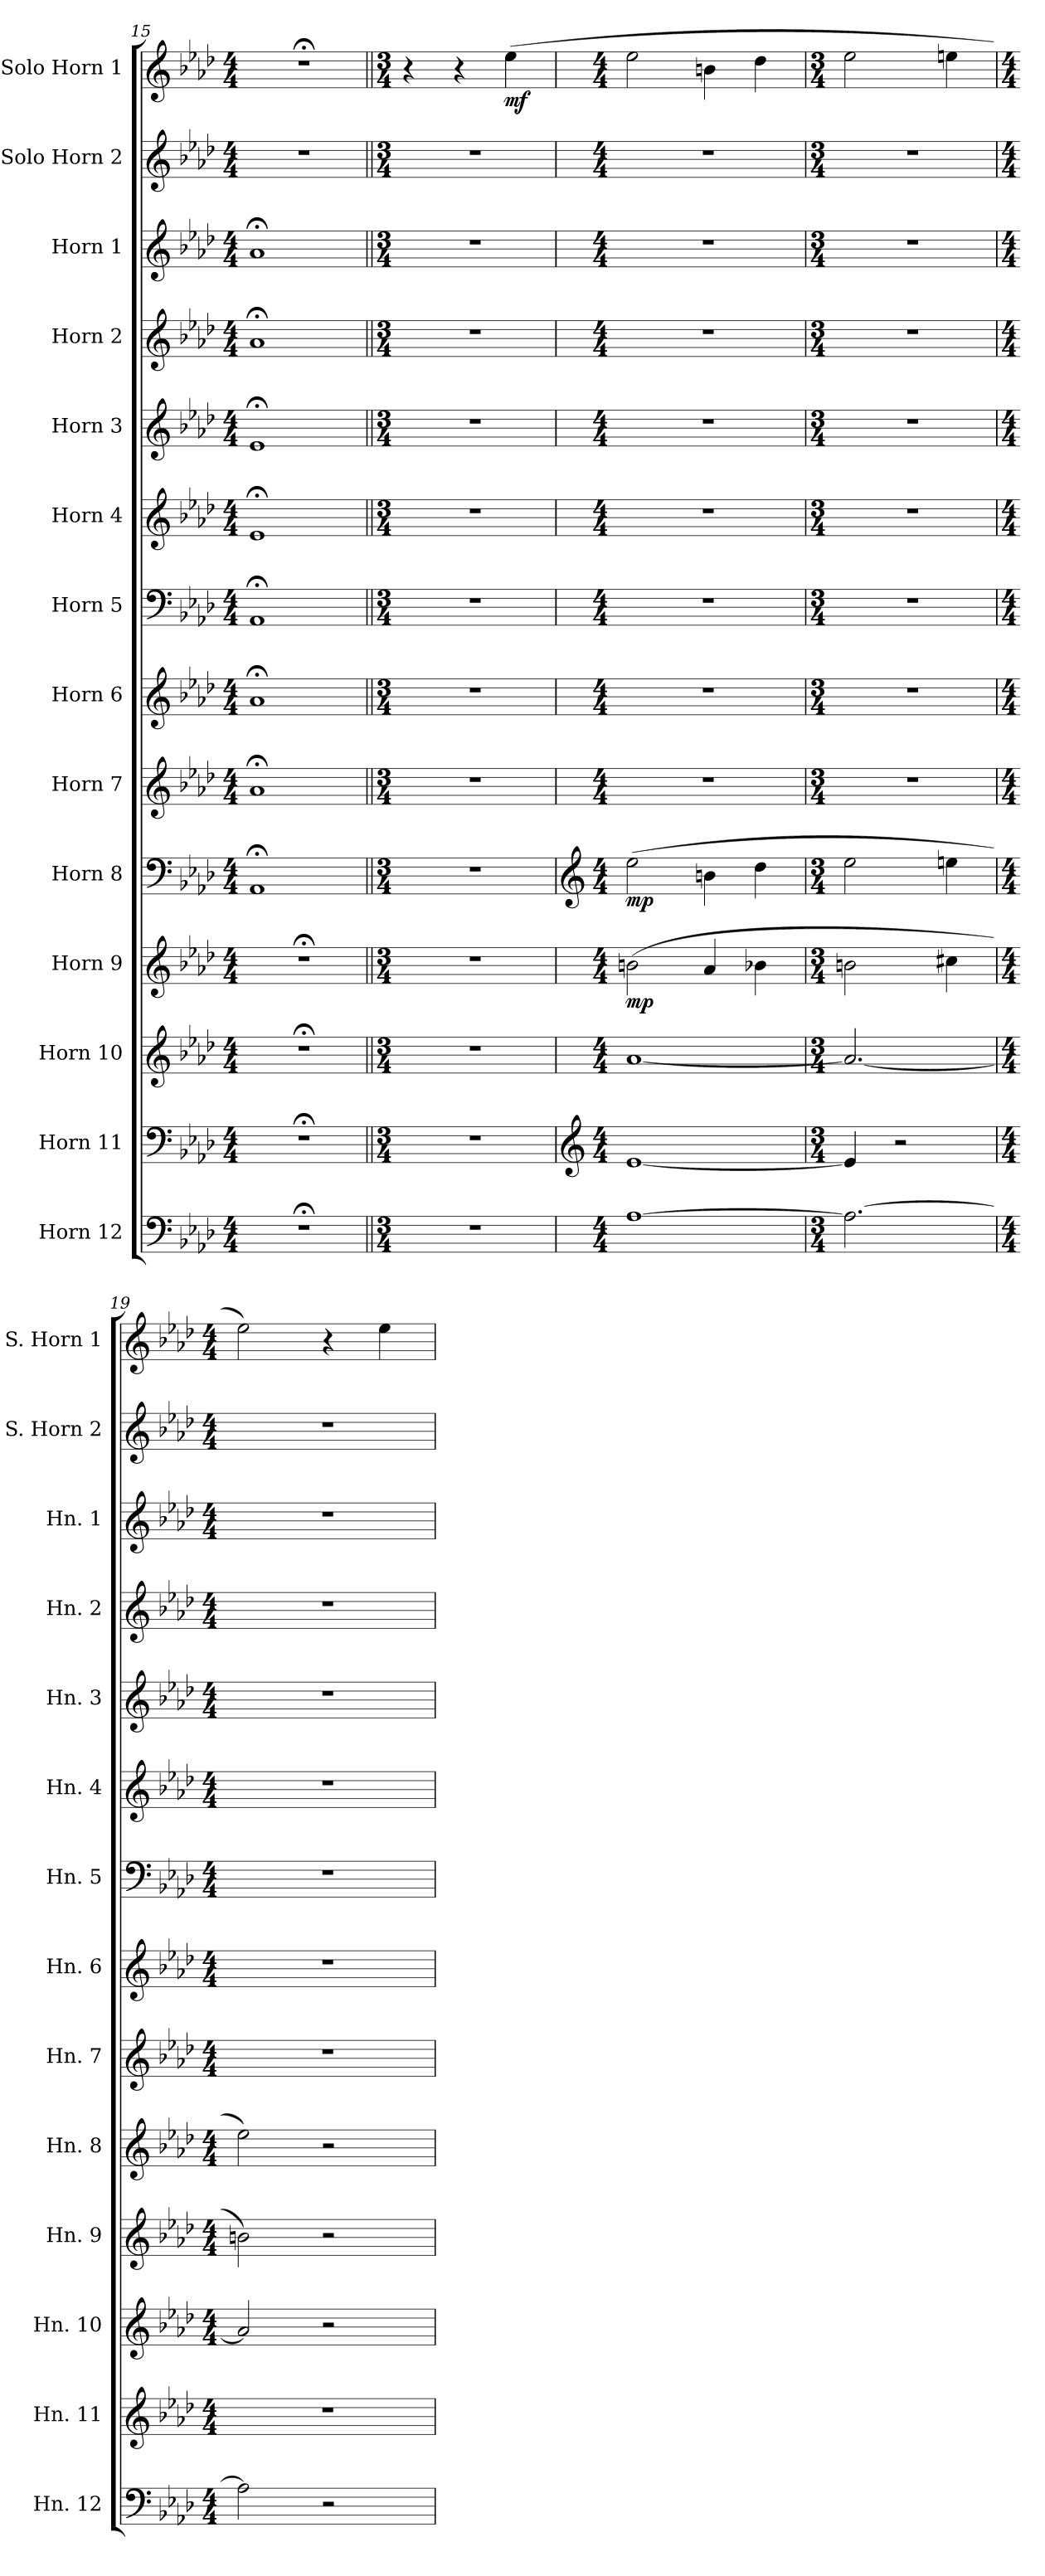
**kern	**kern	**kern	**kern	**dynam	**kern	**dynam	**kern	**kern	**kern	**kern	**kern	**kern	**kern	**kern	**kern	**dynam
*part14	*part13	*part12	*part11	*part11	*part10	*part10	*part9	*part8	*part7	*part6	*part5	*part4	*part3	*part2	*part1	*part1
*staff14	*staff13	*staff12	*staff11	*staff11	*staff10	*staff10	*staff9	*staff8	*staff7	*staff6	*staff5	*staff4	*staff3	*staff2	*staff1	*staff1
*I"Horn 12	*I"Horn 11	*I"Horn 10	*I"Horn 9	*	*I"Horn 8	*	*I"Horn 7	*I"Horn 6	*I"Horn 5	*I"Horn 4	*I"Horn 3	*I"Horn 2	*I"Horn 1	*I"Solo Horn 2	*I"Solo Horn 1	*
*I'Hn. 12	*I'Hn. 11	*I'Hn. 10	*I'Hn. 9	*	*I'Hn. 8	*	*I'Hn. 7	*I'Hn. 6	*I'Hn. 5	*I'Hn. 4	*I'Hn. 3	*I'Hn. 2	*I'Hn. 1	*I'S. Horn 2	*I'S. Horn 1	*
*clefF4	*clefF4	*clefG2	*clefG2	*	*clefF4	*	*clefG2	*clefG2	*clefF4	*clefG2	*clefG2	*clefG2	*clefG2	*clefG2	*clefG2	*
*ITrd4c7	*ITrd4c7	*ITrd4c7	*ITrd4c7	*	*ITrd4c7	*	*ITrd4c7	*ITrd4c7	*ITrd4c7	*ITrd4c7	*ITrd4c7	*ITrd4c7	*ITrd4c7	*ITrd4c7	*ITrd4c7	*
*k[b-e-a-d-g-]	*k[b-e-a-d-g-]	*k[b-e-a-d-g-]	*k[b-e-a-d-g-]	*	*k[b-e-a-d-g-]	*	*k[b-e-a-d-g-]	*k[b-e-a-d-g-]	*k[b-e-a-d-g-]	*k[b-e-a-d-g-]	*k[b-e-a-d-g-]	*k[b-e-a-d-g-]	*k[b-e-a-d-g-]	*k[b-e-a-d-g-]	*k[b-e-a-d-g-]	*
*M4/4	*M4/4	*M4/4	*M4/4	*	*M4/4	*	*M4/4	*M4/4	*M4/4	*M4/4	*M4/4	*M4/4	*M4/4	*M4/4	*M4/4	*
=15	=15	=15	=15	=15	=15	=15	=15	=15	=15	=15	=15	=15	=15	=15	=15	=15
1r;<	1r;<	1r;<	1r;<	.	1DD-;<Z	.	1d-;<Z	1d-;<Z	1DD-;<Z	1A-;<Z	1A-;<Z	1d-;<Z	1d-;<Z	1r	1r;<	.
=16||	=16||	=16||	=16||	=16||	=16||	=16||	=16||	=16||	=16||	=16||	=16||	=16||	=16||	=16||	=16||	=16||
*M3/4	*M3/4	*M3/4	*M3/4	*	*M3/4	*	*M3/4	*M3/4	*M3/4	*M3/4	*M3/4	*M3/4	*M3/4	*M3/4	*M3/4	*
2.r	2.r	2.r	2.r	.	2.r	.	2.r	2.r	2.r	2.r	2.r	2.r	2.r	2.r	4r	.
.	.	.	.	.	.	.	.	.	.	.	.	.	.	.	4r	.
!	!	!	!	!	!	!	!	!	!	!	!	!	!	!	!	!LO:DY:b
.	.	.	.	.	.	.	.	.	.	.	.	.	.	.	(4a-\	mf
=17	=17	=17	=17	=17	=17	=17	=17	=17	=17	=17	=17	=17	=17	=17	=17	=17
*	*clefG2	*	*	*	*clefG2	*	*	*	*	*	*	*	*	*	*	*
*M4/4	*M4/4	*M4/4	*M4/4	*	*M4/4	*	*M4/4	*M4/4	*M4/4	*M4/4	*M4/4	*M4/4	*M4/4	*M4/4	*M4/4	*
!	!	!	!	!LO:DY:b	!	!LO:DY:b	!	!	!	!	!	!	!	!	!	!
[1D-	[1A-	[1d-	(2en\	mp	(2a-\	mp	1r	1r	1r	1r	1r	1r	1r	1r	2a-\	.
.	.	.	4d-/	.	4en\	.	.	.	.	.	.	.	.	.	4en\	.
.	.	.	4e-X\	.	4g-\	.	.	.	.	.	.	.	.	.	4g-\	.
=18	=18	=18	=18	=18	=18	=18	=18	=18	=18	=18	=18	=18	=18	=18	=18	=18
*M3/4	*M3/4	*M3/4	*M3/4	*	*M3/4	*	*M3/4	*M3/4	*M3/4	*M3/4	*M3/4	*M3/4	*M3/4	*M3/4	*M3/4	*
2.D-\_	4A-/]	2.d-/_	2en\	.	2a-\	.	2.r	2.r	2.r	2.r	2.r	2.r	2.r	2.r	2a-\	.
.	2r	.	.	.	.	.	.	.	.	.	.	.	.	.	.	.
.	.	.	4f#X\	.	4an\	.	.	.	.	.	.	.	.	.	4an\	.
=19	=19	=19	=19	=19	=19	=19	=19	=19	=19	=19	=19	=19	=19	=19	=19	=19
*M4/4	*M4/4	*M4/4	*M4/4	*	*M4/4	*	*M4/4	*M4/4	*M4/4	*M4/4	*M4/4	*M4/4	*M4/4	*M4/4	*M4/4	*
2D-\]	1r	2d-/]	2en\)	.	2a-\)	.	1r	1r	1r	1r	1r	1r	1r	1r	2a-\)	.
2r	.	2r	2r	.	2r	.	.	.	.	.	.	.	.	.	4r	.
.	.	.	.	.	.	.	.	.	.	.	.	.	.	.	4a-\	.
=	=	=	=	=	=	=	=	=	=	=	=	=	=	=	=	=
*-	*-	*-	*-	*-	*-	*-	*-	*-	*-	*-	*-	*-	*-	*-	*-	*-
